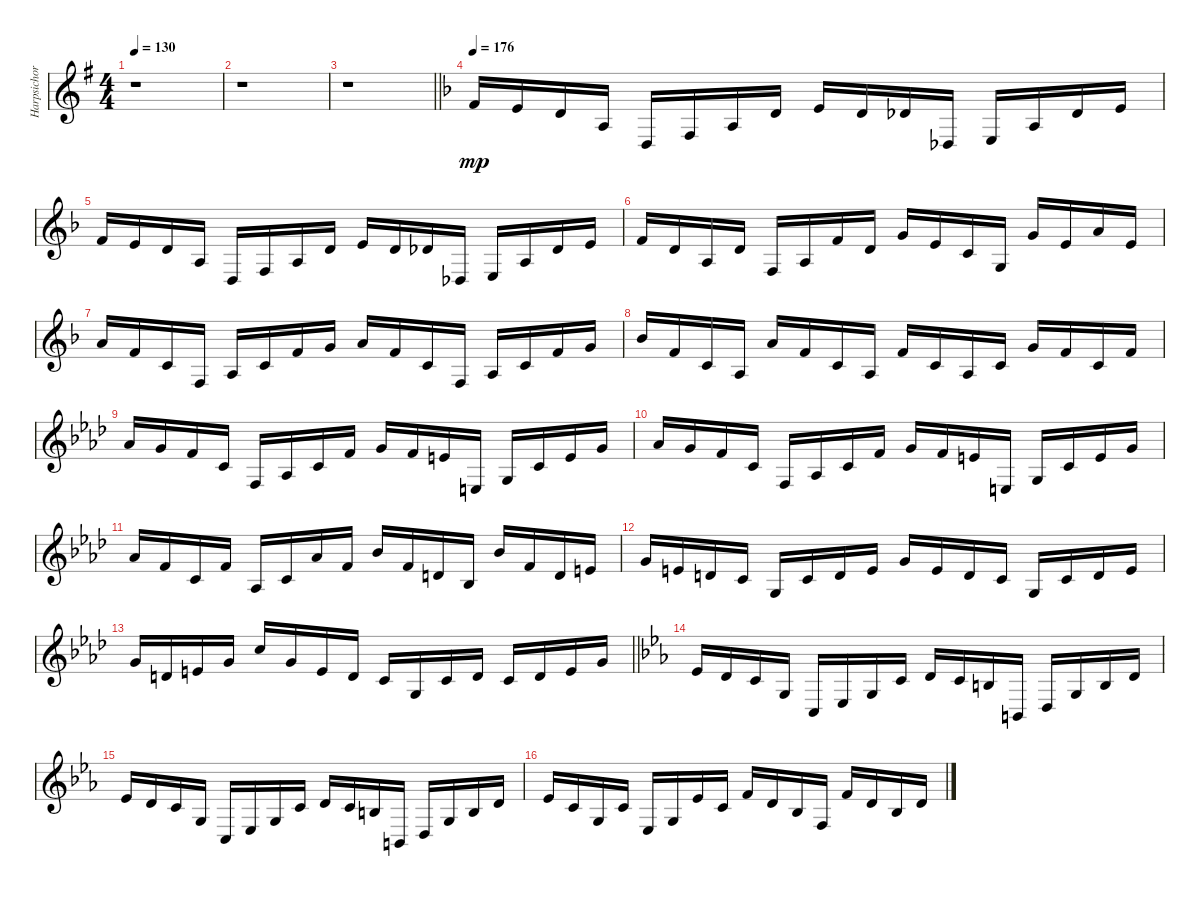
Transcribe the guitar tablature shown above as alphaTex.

\track ("Harpsichord" "Harpsichor") {instrument harpsichord}
\staff {score}
\tuning (E4 B3 G3 D3 A2 E2) {hide}
\ts (4 4)
\tempo 130
\clef g2
\ks g
r.1{dy mp} |
r.1 |
\barLineRight lightlight
r.1 |
\section ("" "")
\tempo 176
\ks dminor
10.3.16{volume 10} 9.3.16 7.3.16 7.4.16 10.6.16 8.5.16 7.4.16 7.3.16 9.3.16 7.3.16 6.3.16 9.6.16 7.5.16 7.4.16 6.3.16 9.3.16 |
10.3.16 9.3.16 7.3.16 7.4.16 10.6.16 8.5.16 7.4.16 7.3.16 9.3.16 7.3.16 6.3.16 9.6.16 7.5.16 7.4.16 6.3.16 9.3.16 |
10.3.16 7.3.16 7.4.16 7.3.16 8.5.16 7.4.16 10.3.16 7.3.16 8.2.16 9.3.16 10.4.16 10.5.16 8.2.16 9.3.16 10.2.16 9.3.16 |
10.2.16 10.3.16 10.4.16 13.6.16 12.5.16 10.4.16 10.3.16 8.2.16 10.2.16 10.3.16 10.4.16 13.6.16 12.5.16 10.4.16 10.3.16 8.2.16 |
11.2.16 10.3.16 10.4.16 12.5.16 10.2.16 10.3.16 10.4.16 12.5.16 10.3.16 10.4.16 12.5.16 10.4.16 8.2.16 10.3.16 10.4.16 10.3.16 |
\ks fminor
13.3.16 12.3.16 10.3.16 10.4.16 13.6.16 11.5.16 10.4.16 10.3.16 12.3.16 10.3.16 9.3.16 12.6.16 10.5.16 10.4.16 9.3.16 12.3.16 |
13.3.16 12.3.16 10.3.16 10.4.16 13.6.16 11.5.16 10.4.16 10.3.16 12.3.16 10.3.16 9.3.16 12.6.16 10.5.16 10.4.16 9.3.16 12.3.16 |
13.3.16 10.3.16 10.4.16 10.3.16 11.5.16 10.4.16 13.3.16 10.3.16 11.2.16 10.3.16 12.4.16 13.5.16 11.2.16 10.3.16 12.4.16 9.3.16 |
12.3.16 14.4.16 12.4.16 15.5.16 15.6.16 15.5.16 12.4.16 14.4.16 12.3.16 14.4.16 12.4.16 15.5.16 15.6.16 15.5.16 12.4.16 14.4.16 |
\barLineRight lightlight
12.3.16 12.4.16 14.4.16 12.3.16 13.2.16 12.3.16 14.4.16 12.4.16 15.5.16 15.6.16 15.5.16 12.4.16 15.5.16 12.4.16 14.4.16 12.3.16 |
\section ("" "")
\ks cminor
8.3.16 7.3.16 5.3.16 5.4.16 8.6.16 6.5.16 5.4.16 5.3.16 7.3.16 5.3.16 4.3.16 7.6.16 5.5.16 5.4.16 4.3.16 7.3.16 |
8.3.16 7.3.16 5.3.16 5.4.16 8.6.16 6.5.16 5.4.16 5.3.16 7.3.16 5.3.16 4.3.16 7.6.16 5.5.16 5.4.16 4.3.16 7.3.16 |
8.3.16 5.3.16 5.4.16 5.3.16 6.5.16 5.4.16 8.3.16 5.3.16 10.3.16 7.3.16 8.4.16 8.5.16 10.3.16 7.3.16 8.4.16 7.3.16
